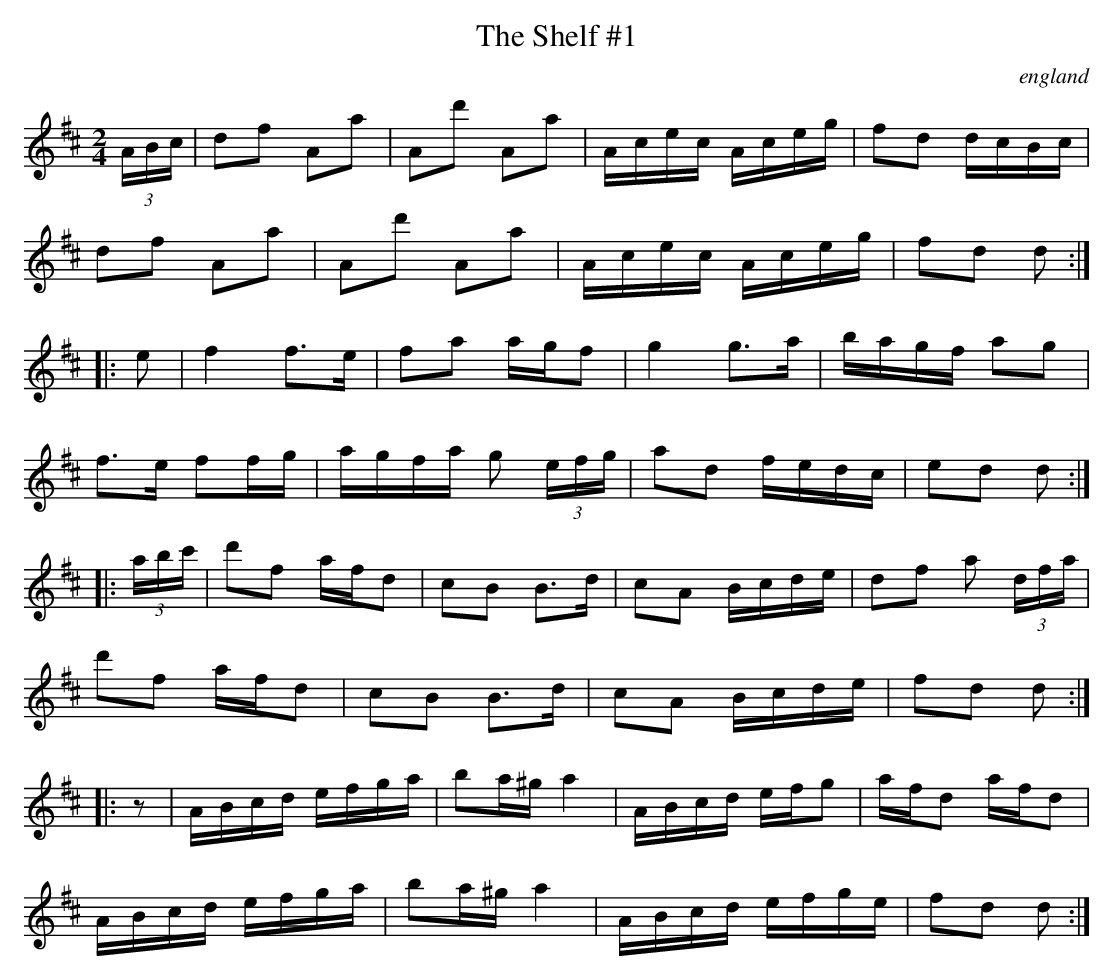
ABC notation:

X:1
T:Shelf #1, The
O:england
M:2/4
L:1/8
K:D
(3A/B/c/|df Aa|Ad' Aa|A/c/e/c/ A/c/e/g/|fd d/c/B/c/|
df Aa|Ad' Aa|A/c/e/c/ A/c/e/g/|fd d:|
|:e|f2 f>e|fa a/g/f|g2 g>a|b/a/g/f/ ag|
f>e ff/g/|a/g/f/a/ g (3e/f/g/|ad f/e/d/c/|ed d:|
|:(3a/b/c'/|d'f a/f/d|cB B>d|cA B/c/d/e/|df a (3d/f/a/|
d'f a/f/d|cB B>d|cA B/c/d/e/|fd d:|
|:z|A/B/c/d/ e/f/g/a/|ba/^g/ a2|A/B/c/d/ e/f/g|a/f/d a/f/d|
A/B/c/d/ e/f/g/a/|ba/^g/ a2|A/B/c/d/ e/f/g/e/|fd d:|
